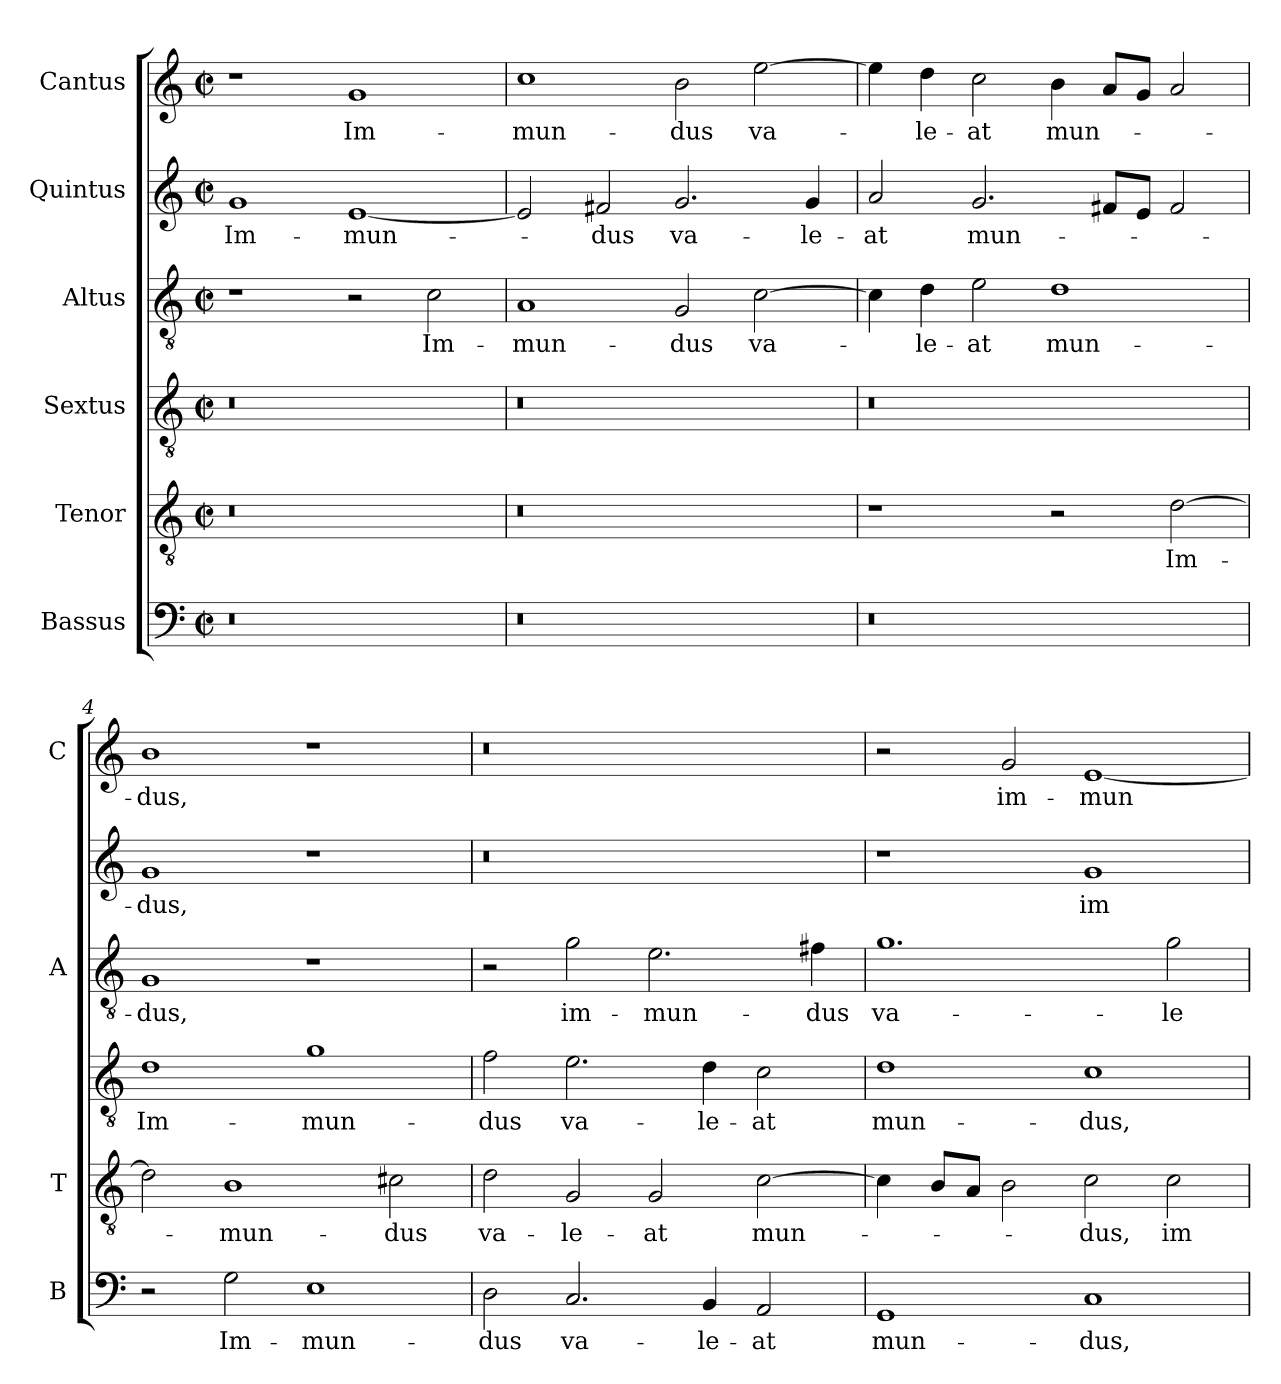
**kern	**text	**kern	**text	**kern	**text	**kern	**text	**kern	**text	**kern	**text
*part6	*part6	*part5	*part5	*part4	*part4	*part3	*part3	*part2	*part2	*part1	*part1
*staff6	*staff6	*staff5	*staff5	*staff4	*staff4	*staff3	*staff3	*staff2	*staff2	*staff1	*staff1
*I"Bassus	*	*I"Tenor	*	*I"Sextus	*	*I"Altus	*	*I"Quintus	*	*I"Cantus	*
*I'B	*	*I'T	*	*	*	*I'A	*	*	*	*I'C	*
*clefF4	*	*clefGv2	*	*clefGv2	*	*clefGv2	*	*clefG2	*	*clefG2	*
*k[]	*	*k[]	*	*k[]	*	*k[]	*	*k[]	*	*k[]	*
*C:	*	*C:	*	*C:	*	*C:	*	*C:	*	*C:	*
*M2/2	*	*M2/2	*	*M2/2	*	*M2/2	*	*M2/2	*	*M2/2	*
*met(c|)	*	*met(c|)	*	*met(c|)	*	*met(c|)	*	*met(c|)	*	*met(c|)	*
=1	=1	=1	=1	=1	=1	=1	=1	=1	=1	=1	=1
0r	.	0r	.	0r	.	1r	.	1g	Im-	1r	.
.	.	.	.	.	.	2r	.	[1e	-mun-	1g	Im-
.	.	.	.	.	.	2c\	Im-	.	.	.	.
=2	=2	=2	=2	=2	=2	=2	=2	=2	=2	=2	=2
0r	.	0r	.	0r	.	1A	-mun-	2e/]	.	1cc	-mun-
.	.	.	.	.	.	.	.	2f#X/	-dus	.	.
.	.	.	.	.	.	2G/	-dus	2.g/	va-	2b\	-dus
.	.	.	.	.	.	[2c\	va-	.	.	[2ee\	va-
.	.	.	.	.	.	.	.	4g/	-le-	.	.
=3	=3	=3	=3	=3	=3	=3	=3	=3	=3	=3	=3
0r	.	1r	.	0r	.	4c\]	.	2a/	-at	4ee\]	.
.	.	.	.	.	.	4d\	-le-	.	.	4dd\	-le-
.	.	.	.	.	.	2e\	-at	2.g/	mun-	2cc\	-at
.	.	2r	.	.	.	1d	mun-	.	.	4b\	mun-
.	.	.	.	.	.	.	.	8f#X/L	.	8a/L	.
.	.	.	.	.	.	.	.	8e/J	.	8g/J	.
.	.	[2d\	Im-	.	.	.	.	2f#/	.	2a/	.
!!LO:LB:g=z
=4	=4	=4	=4	=4	=4	=4	=4	=4	=4	=4	=4
2r	.	2d\]	.	1d	Im-	1G	-dus,	1g	-dus,	1b	-dus,
2G\	Im-	1B	-mun-	.	.	.	.	.	.	.	.
1E	-mun-	.	.	1g	-mun-	1r	.	1r	.	1r	.
.	.	2c#X\	-dus	.	.	.	.	.	.	.	.
=5	=5	=5	=5	=5	=5	=5	=5	=5	=5	=5	=5
2D\	-dus	2d\	va-	2f\	-dus	2r	.	0r	.	0r	.
2.C/	va-	2G/	-le-	2.e\	va-	2g\	im-	.	.	.	.
.	.	2G/	-at	.	.	2.e\	-mun-	.	.	.	.
4BB/	-le-	.	.	4d\	-le-	.	.	.	.	.	.
2AA/	-at	[2c\	mun-	2c\	-at	.	.	.	.	.	.
.	.	.	.	.	.	4f#X\	-dus	.	.	.	.
=6	=6	=6	=6	=6	=6	=6	=6	=6	=6	=6	=6
1GG	mun-	4c\]	.	1d	mun-	1.g	va-	1r	.	2r	.
.	.	8B/L	.	.	.	.	.	.	.	.	.
.	.	8A/J	.	.	.	.	.	.	.	.	.
.	.	2B\	.	.	.	.	.	.	.	2g/	im-
1C	-dus,	2c\	-dus,	1c	-dus,	.	.	1g	im-	[1e	-mun-
.	.	2c\	im-	.	.	2g\	-le-	.	.	.	.
=	=	=	=	=	=	=	=	=	=	=	=
*-	*-	*-	*-	*-	*-	*-	*-	*-	*-	*-	*-
